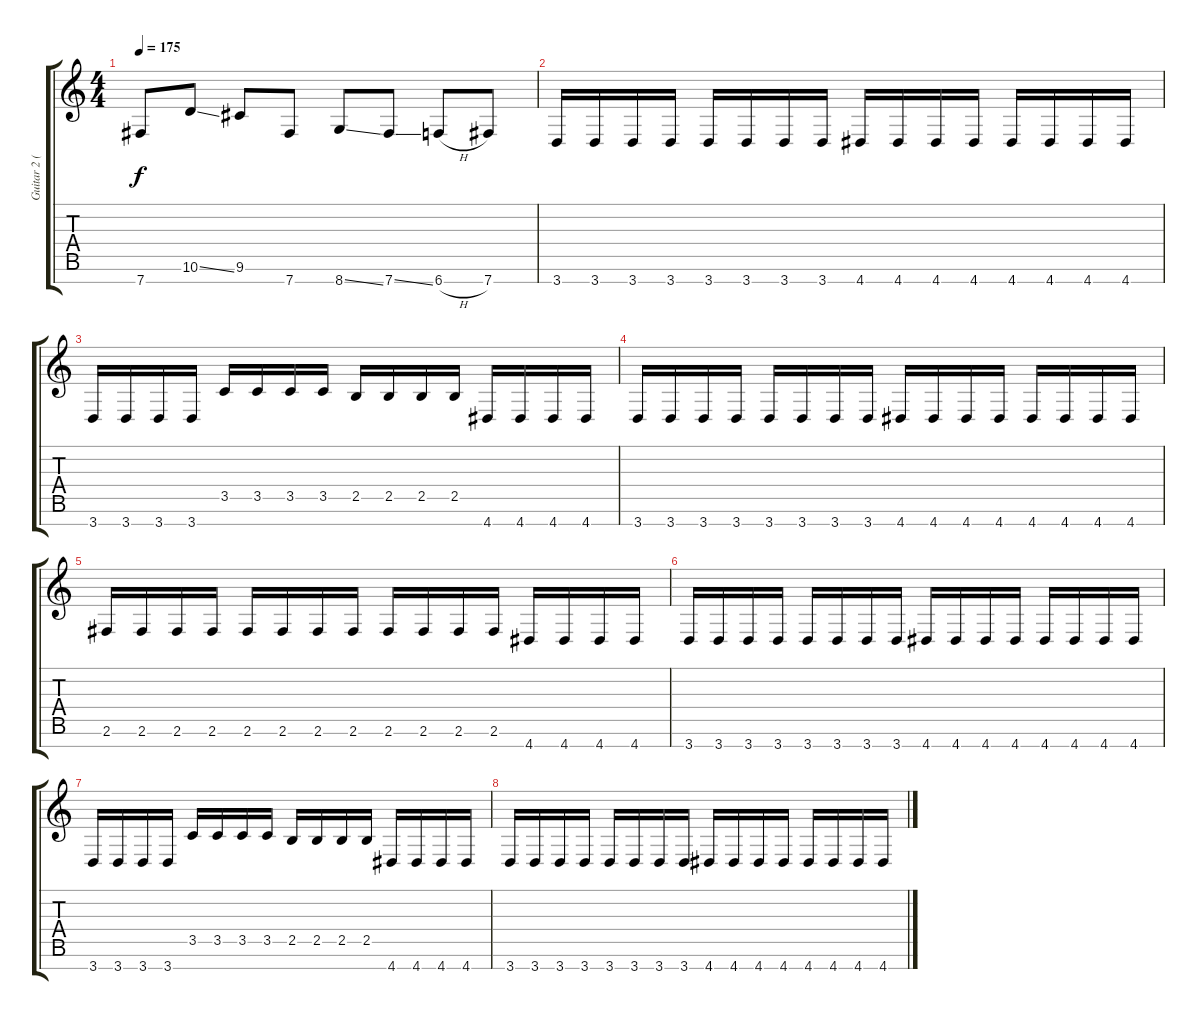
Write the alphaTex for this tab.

\track ("Guitar 2 (7 String)" "Guitar 2 (") {instrument overdrivenguitar}
\staff {score tabs}
\tuning (E4 B3 G3 D3 A2 E2 B1) {hide}
\ts (4 4)
\tempo 175
\clef g2
\ks c
7.7.8{dy f} 10.6{ss}.8 9.6.8 7.7.8 8.7{ss}.8 7.7{ss}.8 6.7{h}.8 7.7.8 |
3.7.16 3.7.16 3.7.16 3.7.16 3.7.16 3.7.16 3.7.16 3.7.16 4.7.16 4.7.16 4.7.16 4.7.16 4.7.16 4.7.16 4.7.16 4.7.16 |
3.7.16 3.7.16 3.7.16 3.7.16 3.5.16 3.5.16 3.5.16 3.5.16 2.5.16 2.5.16 2.5.16 2.5.16 4.7.16 4.7.16 4.7.16 4.7.16 |
3.7.16 3.7.16 3.7.16 3.7.16 3.7.16 3.7.16 3.7.16 3.7.16 4.7.16 4.7.16 4.7.16 4.7.16 4.7.16 4.7.16 4.7.16 4.7.16 |
2.6.16 2.6.16 2.6.16 2.6.16 2.6.16 2.6.16 2.6.16 2.6.16 2.6.16 2.6.16 2.6.16 2.6.16 4.7.16 4.7.16 4.7.16 4.7.16 |
3.7.16 3.7.16 3.7.16 3.7.16 3.7.16 3.7.16 3.7.16 3.7.16 4.7.16 4.7.16 4.7.16 4.7.16 4.7.16 4.7.16 4.7.16 4.7.16 |
3.7.16 3.7.16 3.7.16 3.7.16 3.5.16 3.5.16 3.5.16 3.5.16 2.5.16 2.5.16 2.5.16 2.5.16 4.7.16 4.7.16 4.7.16 4.7.16 |
3.7.16 3.7.16 3.7.16 3.7.16 3.7.16 3.7.16 3.7.16 3.7.16 4.7.16 4.7.16 4.7.16 4.7.16 4.7.16 4.7.16 4.7.16 4.7.16
